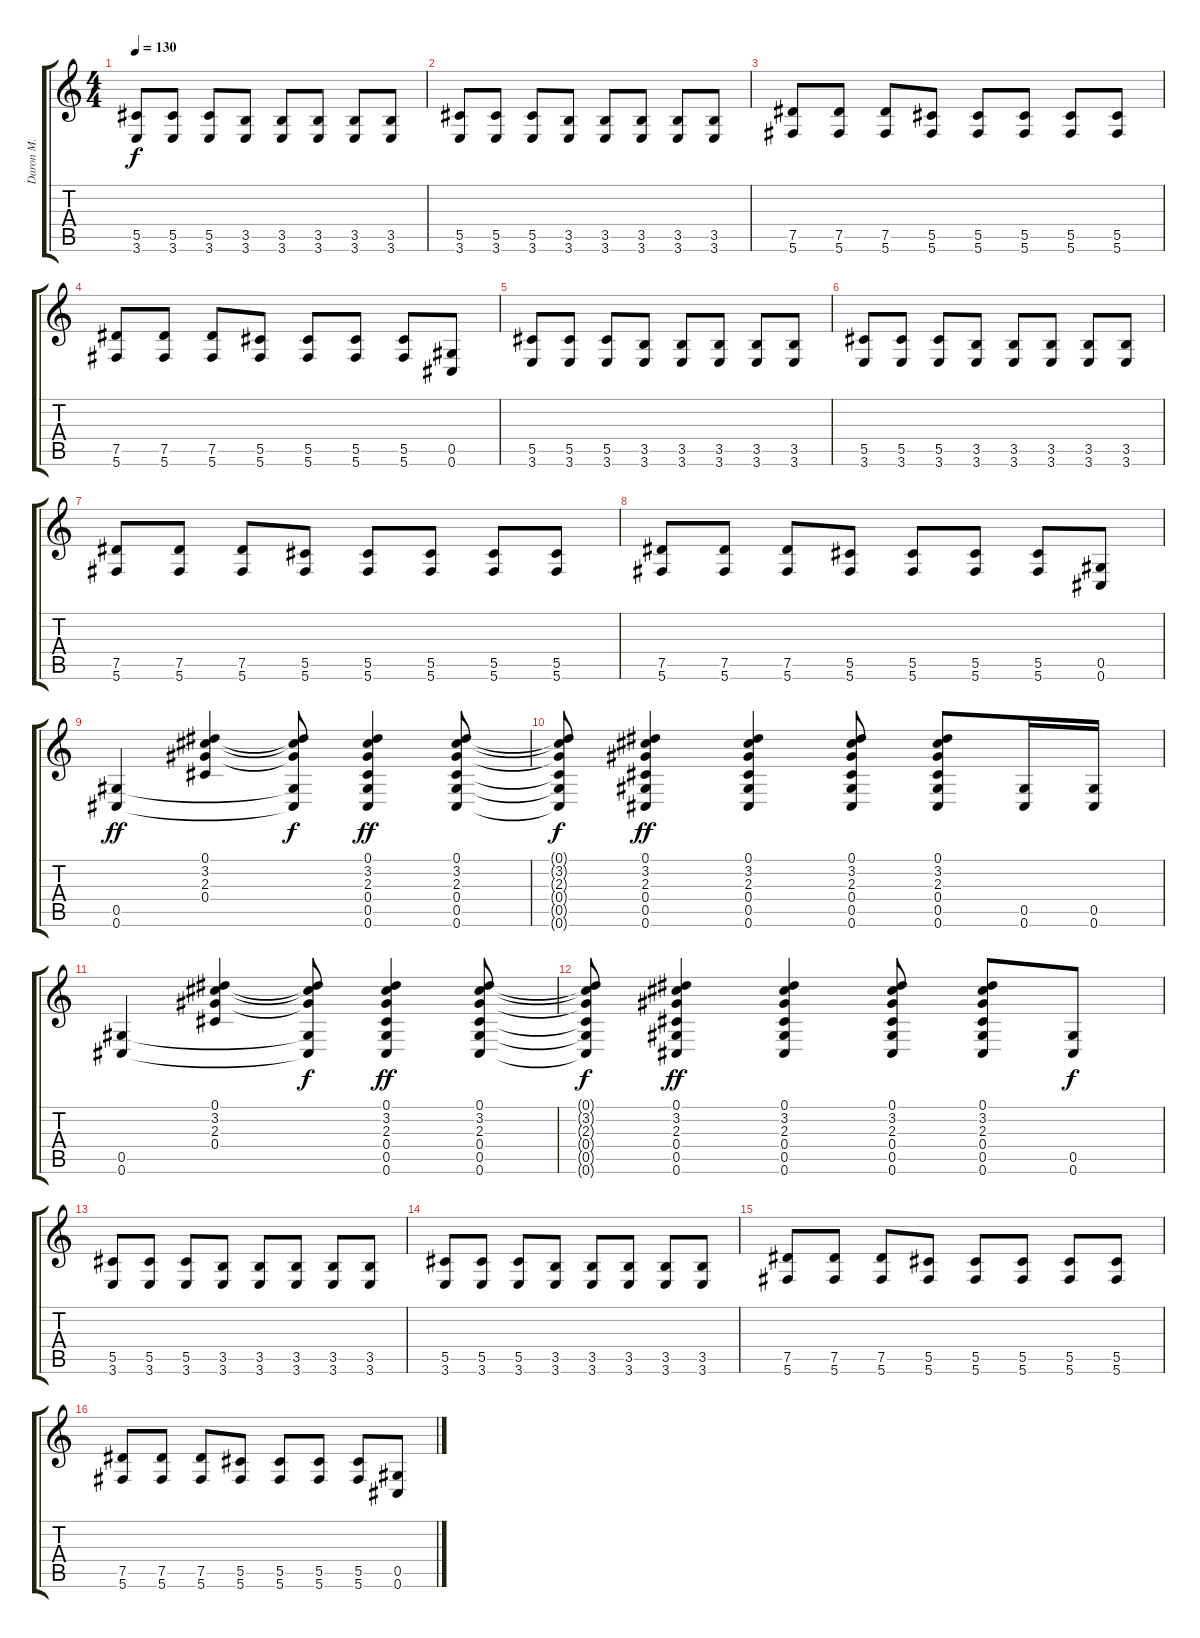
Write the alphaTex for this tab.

\track ("Daron M." "Daron M.") {instrument electricguitarmuted}
\staff {score tabs}
\tuning (Eb4 Bb3 Gb3 Db3 Ab2 Db2) {hide}
\ts (4 4)
\tempo 130
\clef g2
\ks c
(5.5 3.6).8{dy f} (5.5 3.6).8 (5.5 3.6).8 (3.5 3.6).8 (3.5 3.6).8 (3.5 3.6).8 (3.5 3.6).8 (3.5 3.6).8 |
(5.5 3.6).8 (5.5 3.6).8 (5.5 3.6).8 (3.5 3.6).8 (3.5 3.6).8 (3.5 3.6).8 (3.5 3.6).8 (3.5 3.6).8 |
(7.5 5.6).8 (7.5 5.6).8 (7.5 5.6).8 (5.5 5.6).8 (5.5 5.6).8 (5.5 5.6).8 (5.5 5.6).8 (5.5 5.6).8 |
(7.5 5.6).8 (7.5 5.6).8 (7.5 5.6).8 (5.5 5.6).8 (5.5 5.6).8 (5.5 5.6).8 (5.5 5.6).8 (0.5 0.6).8 |
(5.5 3.6).8 (5.5 3.6).8 (5.5 3.6).8 (3.5 3.6).8 (3.5 3.6).8 (3.5 3.6).8 (3.5 3.6).8 (3.5 3.6).8 |
(5.5 3.6).8 (5.5 3.6).8 (5.5 3.6).8 (3.5 3.6).8 (3.5 3.6).8 (3.5 3.6).8 (3.5 3.6).8 (3.5 3.6).8 |
(7.5 5.6).8 (7.5 5.6).8 (7.5 5.6).8 (5.5 5.6).8 (5.5 5.6).8 (5.5 5.6).8 (5.5 5.6).8 (5.5 5.6).8 |
(7.5 5.6).8 (7.5 5.6).8 (7.5 5.6).8 (5.5 5.6).8 (5.5 5.6).8 (5.5 5.6).8 (5.5 5.6).8 (0.5 0.6).8 |
(0.5 0.6).4{dy ff} (0.1 3.2 2.3 0.4).4 (0.1{t} 3.2{t} 2.3{t} 0.5{t} 0.6{t}).8{dy f} (0.1 3.2 2.3 0.4 0.5 0.6).4{dy ff} (0.1 3.2 2.3 0.4 0.5 0.6).8 |
(0.1{t} 3.2{t} 2.3{t} 0.4{t} 0.5{t} 0.6{t}).8{dy f} (0.1 3.2 2.3 0.4 0.5 0.6).4{dy ff} (0.1 3.2 2.3 0.4 0.5 0.6).4 (0.1 3.2 2.3 0.4 0.5 0.6).8 (0.1 3.2 2.3 0.4 0.5 0.6).8 (0.5 0.6).16 (0.5 0.6).16 |
(0.5 0.6).4 (0.1 3.2 2.3 0.4).4 (0.1{t} 3.2{t} 2.3{t} 0.5{t} 0.6{t}).8{dy f} (0.1 3.2 2.3 0.4 0.5 0.6).4{dy ff} (0.1 3.2 2.3 0.4 0.5 0.6).8 |
(0.1{t} 3.2{t} 2.3{t} 0.4{t} 0.5{t} 0.6{t}).8{dy f} (0.1 3.2 2.3 0.4 0.5 0.6).4{dy ff} (0.1 3.2 2.3 0.4 0.5 0.6).4 (0.1 3.2 2.3 0.4 0.5 0.6).8 (0.1 3.2 2.3 0.4 0.5 0.6).8 (0.5 0.6).8{dy f} |
(5.5 3.6).8 (5.5 3.6).8 (5.5 3.6).8 (3.5 3.6).8 (3.5 3.6).8 (3.5 3.6).8 (3.5 3.6).8 (3.5 3.6).8 |
(5.5 3.6).8 (5.5 3.6).8 (5.5 3.6).8 (3.5 3.6).8 (3.5 3.6).8 (3.5 3.6).8 (3.5 3.6).8 (3.5 3.6).8 |
(7.5 5.6).8 (7.5 5.6).8 (7.5 5.6).8 (5.5 5.6).8 (5.5 5.6).8 (5.5 5.6).8 (5.5 5.6).8 (5.5 5.6).8 |
(7.5 5.6).8 (7.5 5.6).8 (7.5 5.6).8 (5.5 5.6).8 (5.5 5.6).8 (5.5 5.6).8 (5.5 5.6).8 (0.5 0.6).8
